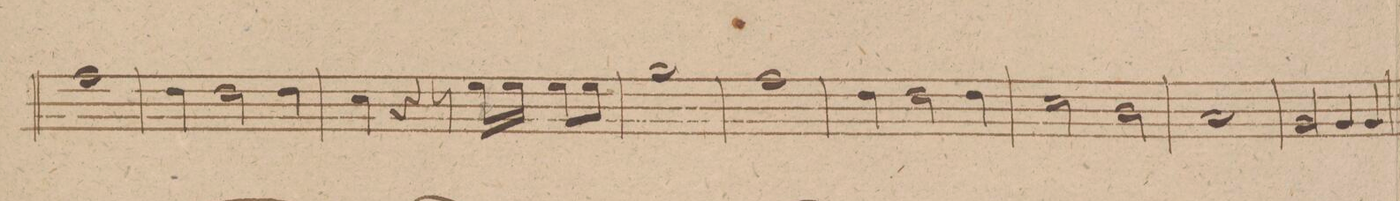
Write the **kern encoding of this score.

**kern	**dynam
*I"Fagotto 2do	*
*clefF4	*
*k[f#c#g#d#]	*
*met(c)	*
*M4/4	*
1A\	.
=17	=17
4F#\	.
*2\right	*
2F#\	.
4F#\	.
=18	=18
4E\	.
4r	.
8r	.
16G#\LL	.
16G#\JJ	.
8G#\L	.
8G#\J	.
=19	=19
1B\	.
=20	=20
1A\	.
=21	=21
4F#\	.
2F#\	.
4F#\	.
=22	=22
2E\	.
2D#\	.
=23	=23
1C#/	.
=24	=24
2BB/	.
4BB/	.
4BB/	.
=25	=25
*-	*-
